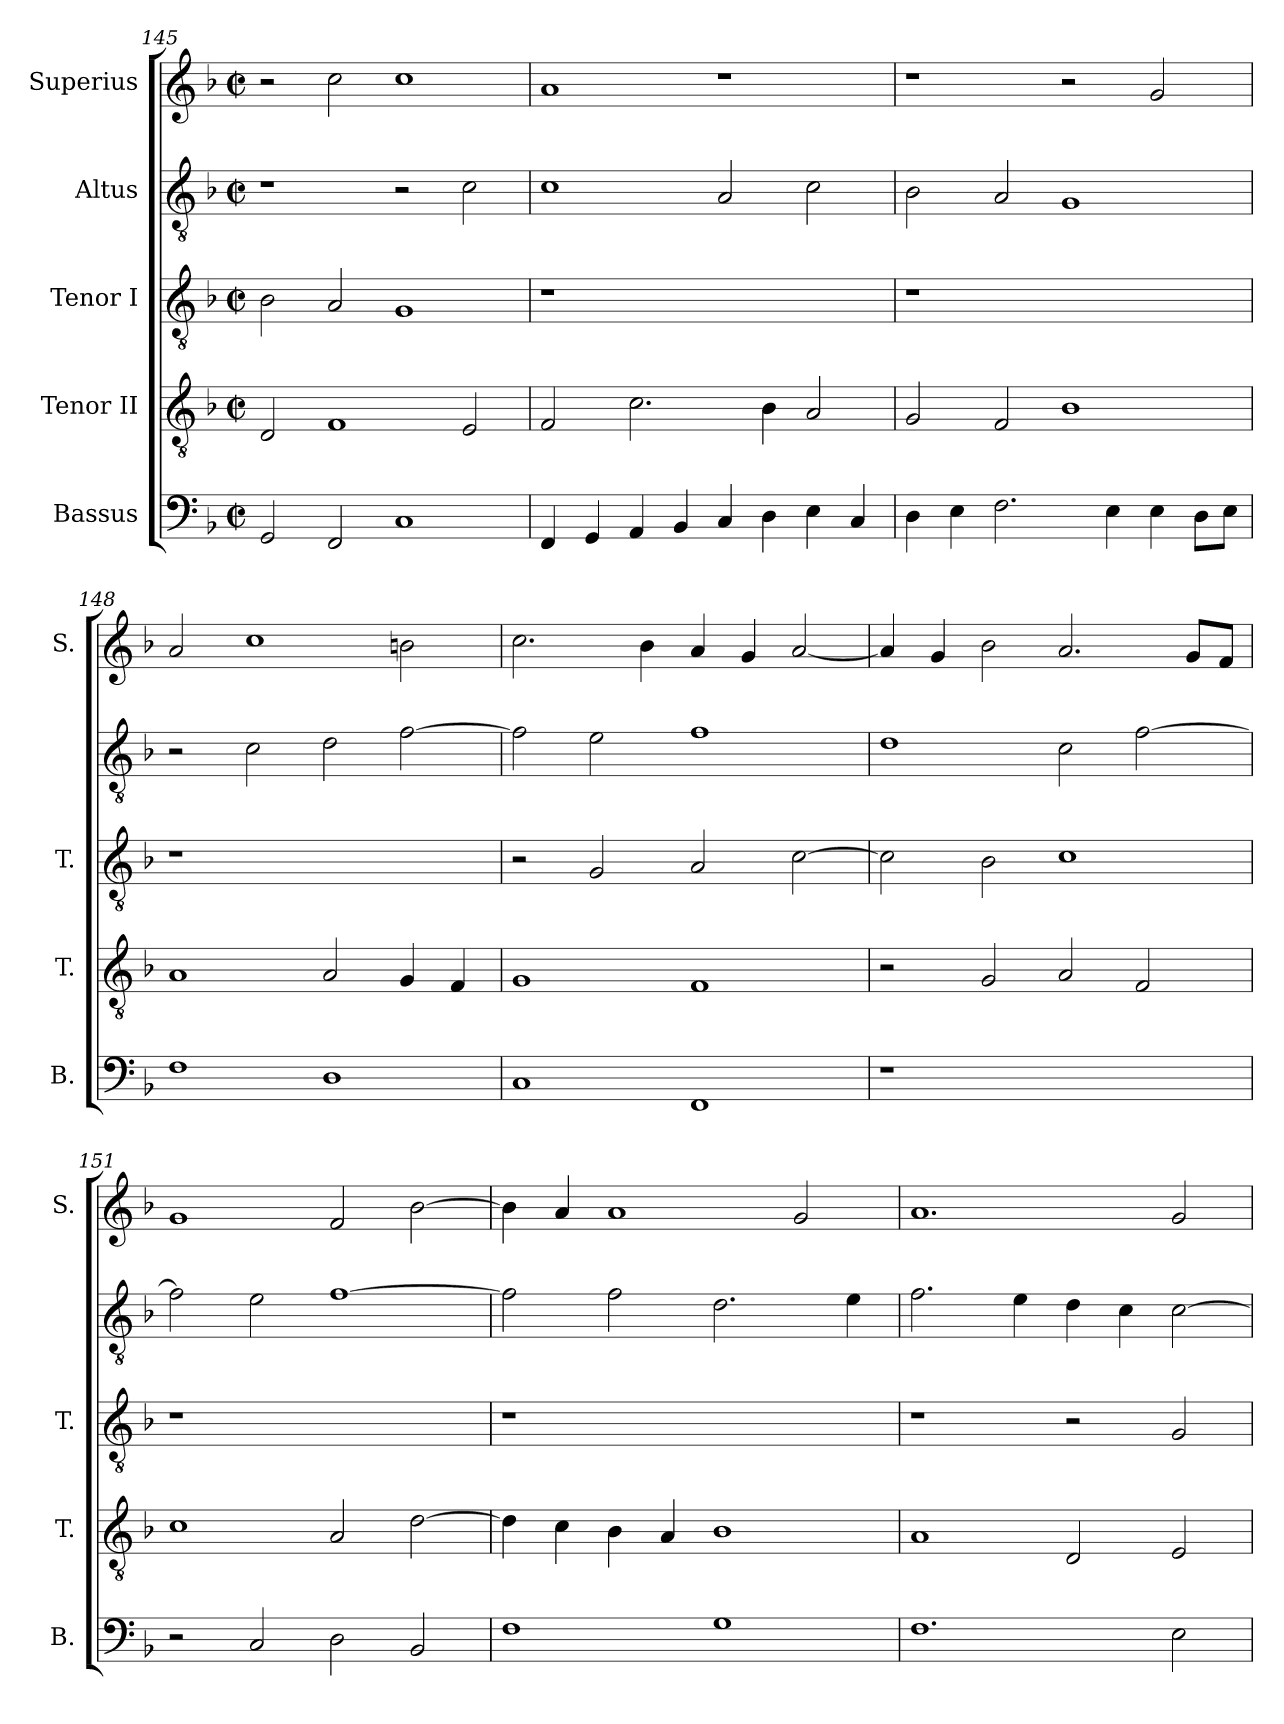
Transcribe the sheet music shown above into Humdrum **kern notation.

**kern	**kern	**kern	**kern	**kern
*part5	*part4	*part3	*part2	*part1
*staff5	*staff4	*staff3	*staff2	*staff1
*I"Bassus	*I"Tenor II	*I"Tenor I	*I"Altus	*I"Superius
*I'B.	*I'T.	*I'T.	*	*I'S.
*clefF4	*clefGv2	*clefGv2	*clefGv2	*clefG2
*	*ITrd7c12	*ITrd7c12	*ITrd7c12	*
*k[b-]	*k[b-]	*k[b-]	*k[b-]	*k[b-]
*F:	*F:	*F:	*F:	*F:
*M2/2	*M2/2	*M2/2	*M2/2	*M2/2
*met(c|)	*met(c|)	*met(c|)	*met(c|)	*met(c|)
=145	=145	=145	=145	=145
2GGi/	2DDi/	2BB-i\	1r	2r
2FFi/	1FFi	2AAi/	.	2cci\
1Ci	.	1GGi	2r	1cci
.	2EEi/	.	2Ci\	.
!!LO:LB:g=z
=146	=146	=146	=146	=146
!	!	!LO:N:vis=1	!	!
4FFi/	2FFi/	1r	1Ci	1ai
4GGi/	.	.	.	.
4AAi/	2.Ci\	.	.	.
4BB-i/	.	.	.	.
4Ci/	.	1ryy	2AAi/	1r
4Di\	4BB-i\	.	.	.
4Ei\	2AAi/	.	2Ci\	.
4Ci/	.	.	.	.
=147	=147	=147	=147	=147
!	!	!LO:N:vis=1	!	!
4Di\	2GGi/	1r	2BB-i\	1r
4Ei\	.	.	.	.
2.Fi\	2FFi/	.	2AAi/	.
.	1BB-i	1ryy	1GGi	2r
4Ei\	.	.	.	.
4Ei\	.	.	.	2gi/
8Di\L	.	.	.	.
8Ei\J	.	.	.	.
=148	=148	=148	=148	=148
!	!	!LO:N:vis=1	!	!
1Fi	1AAi	1r	2r	2ai/
.	.	.	2Ci\	1cci
1Di	2AAi/	1ryy	2Di\	.
.	4GGi/	.	[>2Fi\	2bni\
.	4FFi/	.	.	.
=149	=149	=149	=149	=149
1Ci	1GGi	2r	2Fi\]	2.cci\
.	.	2GGi/	2Ei\	.
.	.	.	.	4b-i\
1FFi	1FFi	2AAi/	1Fi	4ai/
.	.	.	.	4gi/
.	.	[>2Ci\	.	[<2ai/
!!LO:PB:g=z
=150	=150	=150	=150	=150
!LO:N:vis=1	!	!	!	!
1r	2r	2Ci\]	1Di	4ai/]
.	.	.	.	4gi/
.	2GGi/	2BB-i\	.	2b-i\
1ryy	2AAi/	1Ci	2Ci\	2.ai/
.	2FFi/	.	[>2Fi\	.
.	.	.	.	8gi/L
.	.	.	.	8fi/J
=151	=151	=151	=151	=151
!	!	!LO:N:vis=1	!	!
2r	1Ci	1r	2Fi\]	1gi
2Ci/	.	.	2Ei\	.
2Di\	2AAi/	1ryy	[>1Fi	2fi/
2BB-i/	[>2Di\	.	.	[>2b-i\
=152	=152	=152	=152	=152
!	!	!LO:N:vis=1	!	!
1Fi	4Di\]	1r	2Fi\]	4b-i\]
.	4Ci\	.	.	4ai/
.	4BB-i\	.	2Fi\	1ai
.	4AAi/	.	.	.
1Gi	1BB-i	1ryy	2.Di\	.
.	.	.	.	2gi/
.	.	.	4Ei\	.
=153	=153	=153	=153	=153
1.Fi	1AAi	1r	2.Fi\	1.ai
.	.	.	4Ei\	.
.	2DDi/	2r	4Di\	.
.	.	.	4Ci\	.
2Ei\	2EEi/	2GGi/	[>2Ci\	2gi/
=	=	=	=	=
*-	*-	*-	*-	*-
